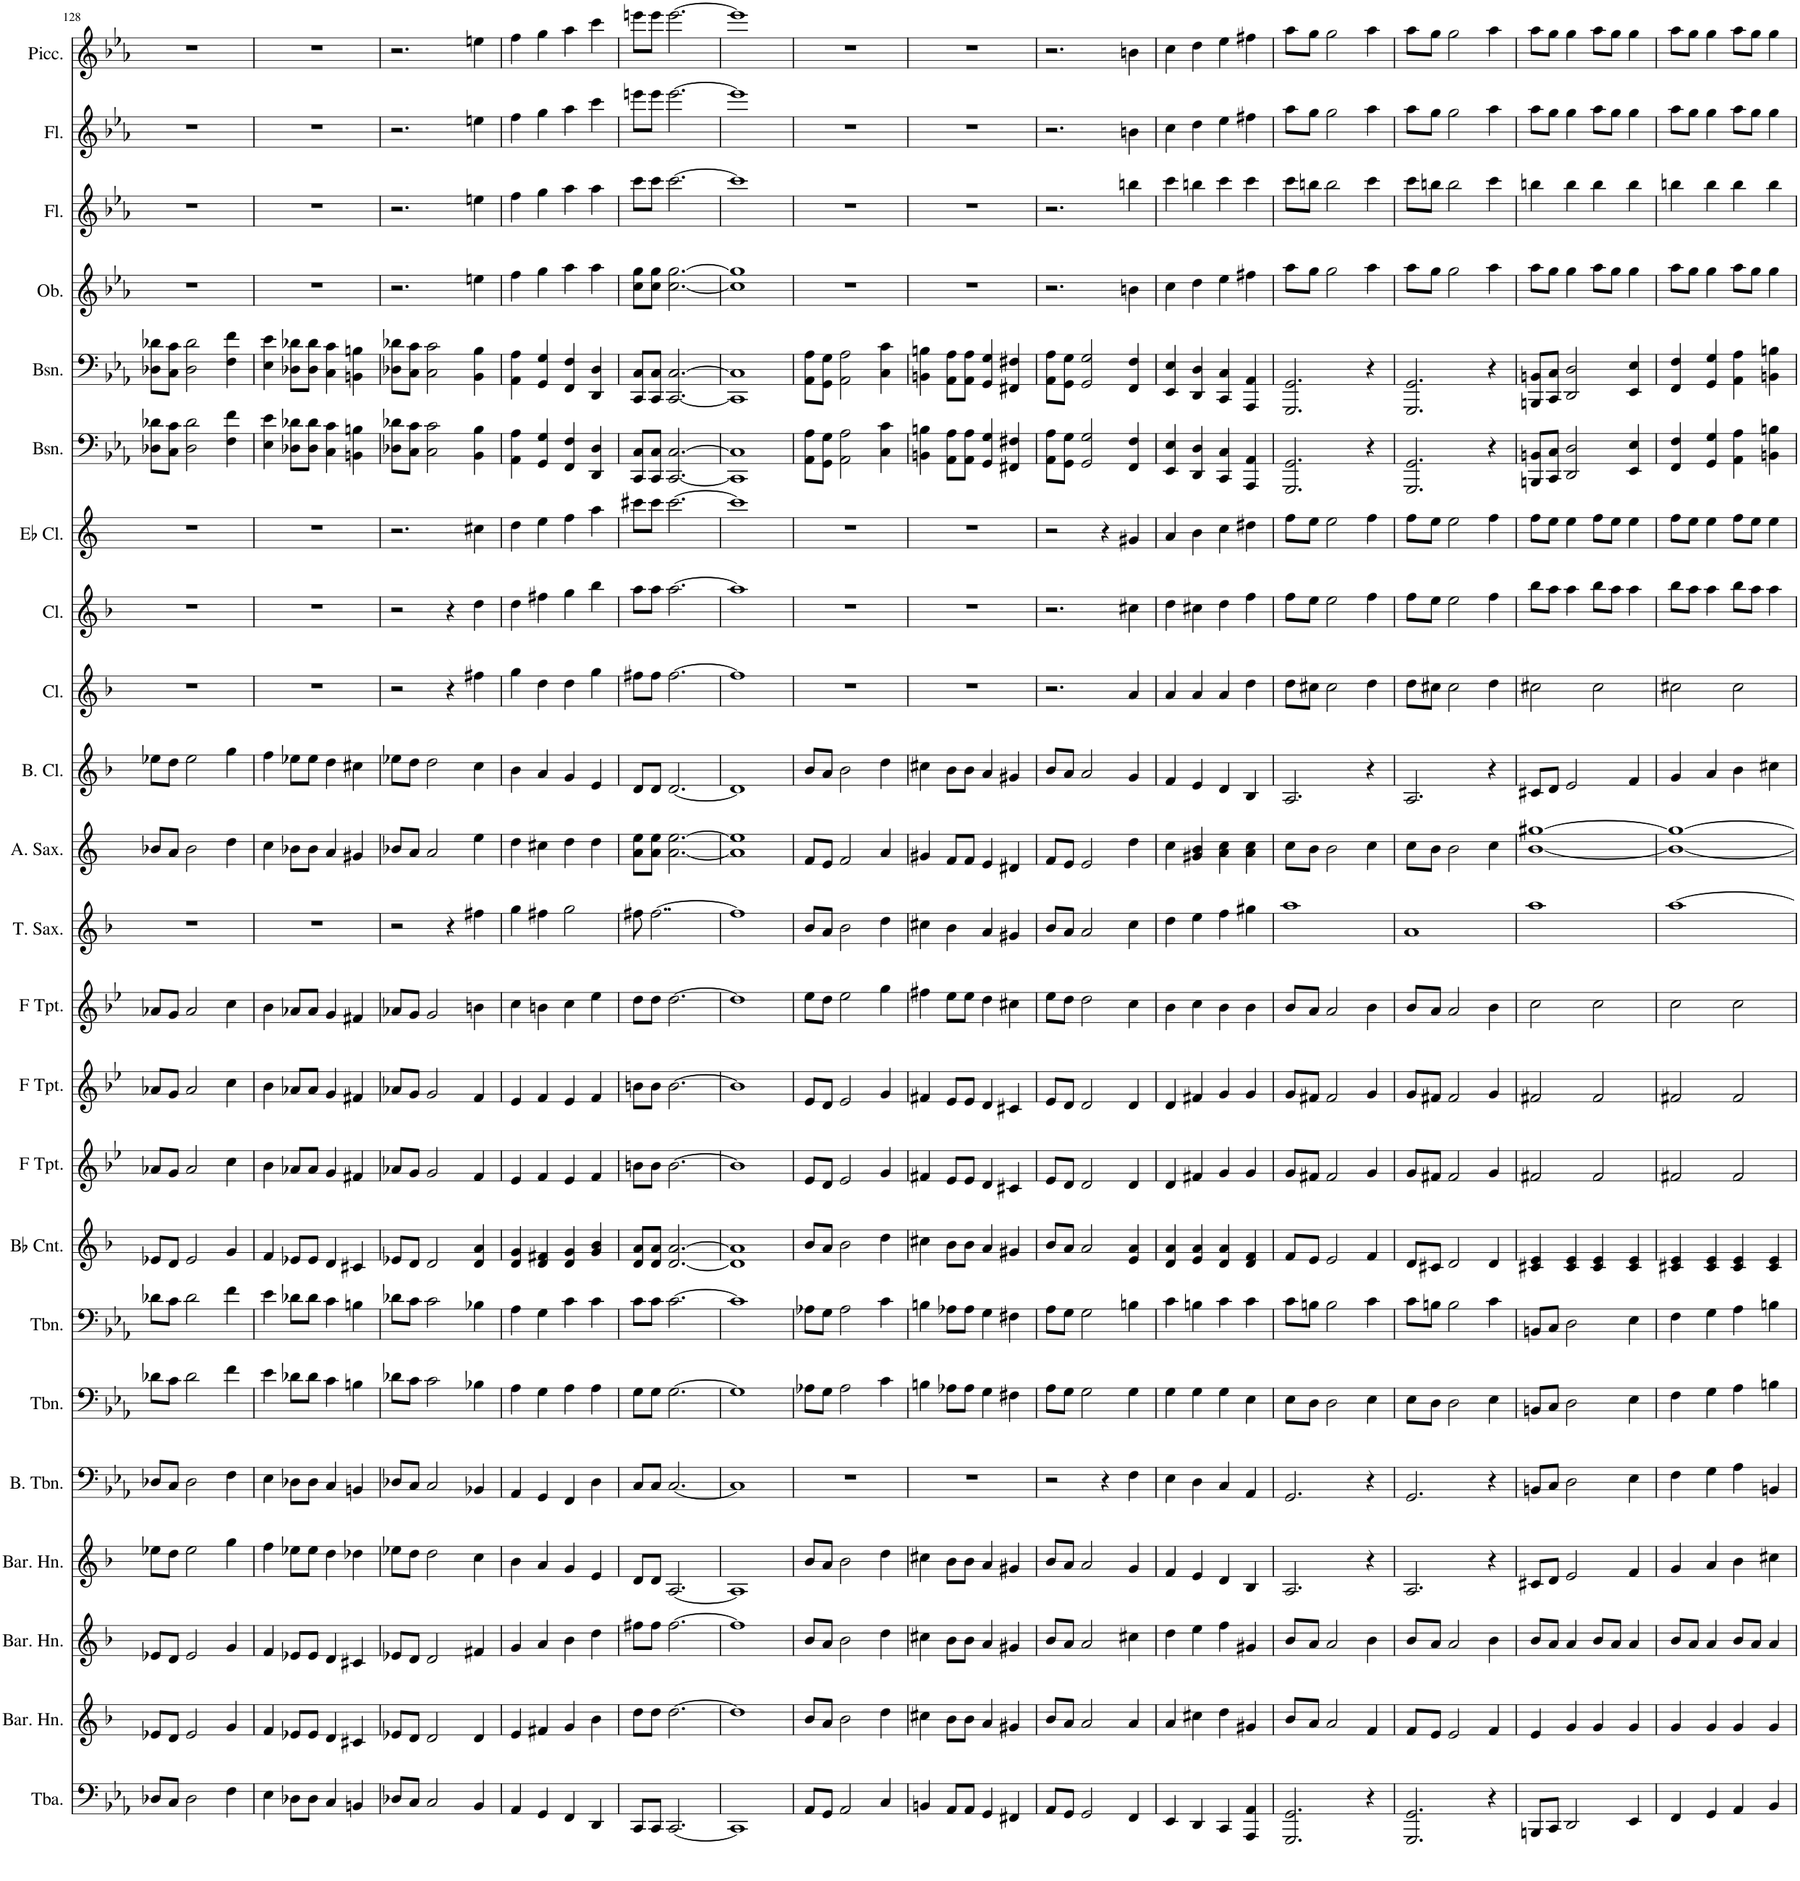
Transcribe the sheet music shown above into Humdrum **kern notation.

**kern	**kern	**kern	**kern	**kern	**kern	**kern	**kern	**kern	**kern	**kern	**kern	**kern	**kern	**kern	**kern	**kern	**kern	**kern	**kern	**kern	**kern	**kern
*part23	*part22	*part21	*part20	*part19	*part18	*part17	*part16	*part15	*part14	*part13	*part12	*part11	*part10	*part9	*part8	*part7	*part6	*part5	*part4	*part3	*part2	*part1
*staff23	*staff22	*staff21	*staff20	*staff19	*staff18	*staff17	*staff16	*staff15	*staff14	*staff13	*staff12	*staff11	*staff10	*staff9	*staff8	*staff7	*staff6	*staff5	*staff4	*staff3	*staff2	*staff1
*I"Tuba	*I"Baritone Horn stem 4	*I"Baritone Horn stem 3	*I"Baritone Horn stem 2	*I"Bass Trombone	*I"Trombone	*I"Trombone	*I"Bb Cornet	*I"F Trumpet	*I"F Trumpet	*I"F Trumpet	*I"Tenor Saxophone	*I"Alto Saxophone	*I"Bass Clarinet	*I"Clarinet	*I"Clarinet	*I"Eb Clarinet	*I"Bassoon	*I"Bassoon	*I"Oboe	*I"Flute	*I"Flute	*I"Piccolo
*I'Tba.	*I'Bar. Hn.	*I'Bar. Hn.	*I'Bar. Hn.	*I'B. Tbn.	*I'Tbn.	*I'Tbn.	*I'Bb Cnt.	*I'F Tpt.	*I'F Tpt.	*I'F Tpt.	*I'T. Sax.	*I'A. Sax.	*I'B. Cl.	*I'Cl.	*I'Cl.	*I'Eb Cl.	*I'Bsn.	*I'Bsn.	*I'Ob.	*I'Fl.	*I'Fl.	*I'Picc.
!!LO:PB:g=z
*clefF4	*clefG2	*clefG2	*clefG2	*clefF4	*clefF4	*clefF4	*clefG2	*clefG2	*clefG2	*clefG2	*clefG2	*clefG2	*clefG2	*clefG2	*clefG2	*clefG2	*clefF4	*clefF4	*clefG2	*clefG2	*clefG2	*clefG2
*	*Trd8c14	*Trd8c14	*Trd8c14	*	*	*	*Trd1c2	*Trd-3c-5	*Trd-3c-5	*Trd-3c-5	*Trd8c14	*Trd5c9	*Trd8c14	*Trd1c2	*Trd1c2	*Trd-2c-3	*	*	*	*	*	*Trd-7c-12
*k[b-e-a-]	*k[b-]	*k[b-]	*k[b-]	*k[b-e-a-]	*k[b-e-a-]	*k[b-e-a-]	*k[b-]	*k[b-e-]	*k[b-e-]	*k[b-e-]	*k[b-]	*k[]	*k[b-]	*k[b-]	*k[b-]	*k[]	*k[b-e-a-]	*k[b-e-a-]	*k[b-e-a-]	*k[b-e-a-]	*k[b-e-a-]	*k[b-e-a-]
*M2/2	*M2/2	*M2/2	*M2/2	*M2/2	*M2/2	*M2/2	*M2/2	*M2/2	*M2/2	*M2/2	*M2/2	*M2/2	*M2/2	*M2/2	*M2/2	*M2/2	*M2/2	*M2/2	*M2/2	*M2/2	*M2/2	*M2/2
*met(c|)	*met(c|)	*met(c|)	*met(c|)	*met(c|)	*met(c|)	*met(c|)	*met(c|)	*met(c|)	*met(c|)	*met(c|)	*met(c|)	*met(c|)	*met(c|)	*met(c|)	*met(c|)	*met(c|)	*met(c|)	*met(c|)	*met(c|)	*met(c|)	*met(c|)	*met(c|)
=128	=128	=128	=128	=128	=128	=128	=128	=128	=128	=128	=128	=128	=128	=128	=128	=128	=128	=128	=128	=128	=128	=128
8D-X/L	8e-X/L	8e-X/L	8ee-X\L	8D-X/L	8d-X\L	8d-X\L	8e-X/L	8a-X/L	8a-X/L	8a-X/L	1r	8b-X/L	8ee-X\L	1r	1r	1r	8D-X\ 8d-X\L	8D-X\ 8d-X\L	1r	1r	1r	1r
8C/J	8d/J	8d/J	8dd\J	8C/J	8c\J	8c\J	8d/J	8g/J	8g/J	8g/J	.	8a/J	8dd\J	.	.	.	8C\ 8c\J	8C\ 8c\J	.	.	.	.
2D-\	2e-/	2e-/	2ee-\	2D-\	2d-\	2d-\	2e-/	2a-/	2a-/	2a-/	.	2b-\	2ee-\	.	.	.	2D-\ 2d-\	2D-\ 2d-\	.	.	.	.
4F\	4g/	4g/	4gg\	4F\	4f\	4f\	4g/	4cc\	4cc\	4cc\	.	4dd\	4gg\	.	.	.	4F\ 4f\	4F\ 4f\	.	.	.	.
=129	=129	=129	=129	=129	=129	=129	=129	=129	=129	=129	=129	=129	=129	=129	=129	=129	=129	=129	=129	=129	=129	=129
4E-\	4f/	4f/	4ff\	4E-\	4e-\	4e-\	4f/	4b-\	4b-\	4b-\	1r	4cc\	4ff\	1r	1r	1r	4E-\ 4e-\	4E-\ 4e-\	1r	1r	1r	1r
8D-X\L	8e-X/L	8e-X/L	8ee-X\L	8D-X\L	8d-X\L	8d-X\L	8e-X/L	8a-X/L	8a-X/L	8a-X/L	.	8b-X\L	8ee-X\L	.	.	.	8D-X\ 8d-X\L	8D-X\ 8d-X\L	.	.	.	.
8D-\J	8e-/J	8e-/J	8ee-\J	8D-\J	8d-\J	8d-\J	8e-/J	8a-/J	8a-/J	8a-/J	.	8b-\J	8ee-\J	.	.	.	8D-\ 8d-\J	8D-\ 8d-\J	.	.	.	.
4C/	4d/	4d/	4dd\	4C/	4c\	4c\	4d/	4g/	4g/	4g/	.	4a/	4dd\	.	.	.	4C\ 4c\	4C\ 4c\	.	.	.	.
4BBn/	4c#X/	4c#X/	4dd-X\	4BBn/	4Bn\	4Bn\	4c#X/	4f#X/	4f#X/	4f#X/	.	4g#X/	4cc#X\	.	.	.	4BBn\ 4Bn\	4BBn\ 4Bn\	.	.	.	.
=130	=130	=130	=130	=130	=130	=130	=130	=130	=130	=130	=130	=130	=130	=130	=130	=130	=130	=130	=130	=130	=130	=130
8D-X/L	8e-X/L	8e-X/L	8ee-X\L	8D-X/L	8d-X\L	8d-X\L	8e-X/L	8a-X/L	8a-X/L	8a-X/L	2r	8b-X/L	8ee-X\L	2r	2r	2.r	8D-X\ 8d-X\L	8D-X\ 8d-X\L	2.r	2.r	2.r	2.r
8C/J	8d/J	8d/J	8dd\J	8C/J	8c\J	8c\J	8d/J	8g/J	8g/J	8g/J	.	8a/J	8dd\J	.	.	.	8C\ 8c\J	8C\ 8c\J	.	.	.	.
2C/	2d/	2d/	2dd\	2C/	2c\	2c\	2d/	2g/	2g/	2g/	.	2a/	2dd\	.	.	.	2C\ 2c\	2C\ 2c\	.	.	.	.
.	.	.	.	.	.	.	.	.	.	.	4r	.	.	4r	4r	.	.	.	.	.	.	.
4BB-/	4d/	4f#X/	4cc\	4BB-X/	4B-X\	4B-X\	4d/ 4a/	4f/	4f/	4bn\	4ff#X\	4ee\	4cc\	4ff#X\	4dd\	4cc#X\	4BB-\ 4B-\	4BB-\ 4B-\	4een\	4een\	4een\	4een\
=131	=131	=131	=131	=131	=131	=131	=131	=131	=131	=131	=131	=131	=131	=131	=131	=131	=131	=131	=131	=131	=131	=131
4AA-/	4e/	4g/	4b-\	4AA-/	4A-\	4A-\	4d/ 4g/	4e-/	4e-/	4cc\	4gg\	4dd\	4b-\	4gg\	4dd\	4dd\	4AA-\ 4A-\	4AA-\ 4A-\	4ff\	4ff\	4ff\	4ff\
4GG/	4f#X/	4a/	4a/	4GG/	4G\	4G\	4d/ 4f#X/	4f/	4f/	4bn\	4ff#X\	4cc#X\	4a/	4dd\	4ff#X\	4ee\	4GG/ 4G/	4GG/ 4G/	4gg\	4gg\	4gg\	4gg\
4FF/	4g/	4b-\	4g/	4FF/	4A-\	4c\	4d/ 4g/	4e-/	4e-/	4cc\	2gg\	4dd\	4g/	4dd\	4gg\	4ff\	4FF/ 4F/	4FF/ 4F/	4aa-\	4aa-\	4aa-\	4aa-\
4DD/	4b-\	4dd\	4e/	4D\	4A-\	4c\	4g/ 4b-/	4f/	4f/	4ee-\	.	4dd\	4e/	4gg\	4bb-\	4aa\	4DD/ 4D/	4DD/ 4D/	4aa-\	4aa-\	4ccc\	4ccc\
=132	=132	=132	=132	=132	=132	=132	=132	=132	=132	=132	=132	=132	=132	=132	=132	=132	=132	=132	=132	=132	=132	=132
8CC/L	8dd\L	8ff#X\L	8d/L	8C/L	8G\L	8c\L	8d/ 8a/L	8bn\L	8bn\L	8dd\L	8ff#X\	8a\ 8ee\L	8d/L	8ff#X\L	8aa\L	8ccc#X\L	8CC/ 8C/L	8CC/ 8C/L	8cc\ 8gg\L	8ccc\L	8eeen\L	8eeen\L
8CC/J	8dd\J	8ff#\J	8d/J	8C/J	8G\J	8c\J	8d/ 8a/J	8b\J	8b\J	8dd\J	[2..ff#\	8a\ 8ee\J	8d/J	8ff#\J	8aa\J	8ccc#\J	8CC/ 8C/J	8CC/ 8C/J	8cc\ 8gg\J	8ccc\J	8eee\J	8eee\J
[2.CC/	[2.dd\	[2.ff#\	[2.A/	[2.C/	[2.G\	[2.c\	[2.d/ [2.a/	[2.b\	[2.b\	[2.dd\	.	[2.a\ [2.ee\	[2.d/	[2.ff#\	[2.aa\	[2.ccc#\	[2.CC/ [2.C/	[2.CC/ [2.C/	[2.cc\ [2.gg\	[2.ccc\	[2.eee\	[2.eee\
=133	=133	=133	=133	=133	=133	=133	=133	=133	=133	=133	=133	=133	=133	=133	=133	=133	=133	=133	=133	=133	=133	=133
1CC]	1dd]	1ff#]	1A]	1C]	1G]	1c]	1d] 1a]	1b]	1b]	1dd]	1ff#]	1a] 1ee]	1d]	1ff#]	1aa]	1ccc#]	1CC] 1C]	1CC] 1C]	1cc] 1gg]	1ccc]	1eee]	1eee]
=134	=134	=134	=134	=134	=134	=134	=134	=134	=134	=134	=134	=134	=134	=134	=134	=134	=134	=134	=134	=134	=134	=134
8AA-/L	8b-/L	8b-/L	8b-/L	1r	8A-X\L	8A-X\L	8b-/L	8e-/L	8e-/L	8ee-\L	8b-/L	8f/L	8b-/L	1r	1r	1r	8AA-\ 8A-\L	8AA-\ 8A-\L	1r	1r	1r	1r
8GG/J	8a/J	8a/J	8a/J	.	8G\J	8G\J	8a/J	8d/J	8d/J	8dd\J	8a/J	8e/J	8a/J	.	.	.	8GG\ 8G\J	8GG\ 8G\J	.	.	.	.
2AA-/	2b-\	2b-\	2b-\	.	2A-\	2A-\	2b-\	2e-/	2e-/	2ee-\	2b-\	2f/	2b-\	.	.	.	2AA-\ 2A-\	2AA-\ 2A-\	.	.	.	.
4C/	4dd\	4dd\	4dd\	.	4c\	4c\	4dd\	4g/	4g/	4gg\	4dd\	4a/	4dd\	.	.	.	4C\ 4c\	4C\ 4c\	.	.	.	.
=135	=135	=135	=135	=135	=135	=135	=135	=135	=135	=135	=135	=135	=135	=135	=135	=135	=135	=135	=135	=135	=135	=135
4BBn/	4cc#X\	4cc#X\	4cc#X\	1r	4Bn\	4Bn\	4cc#X\	4f#X/	4f#X/	4ff#X\	4cc#X\	4g#X/	4cc#X\	1r	1r	1r	4BBn\ 4Bn\	4BBn\ 4Bn\	1r	1r	1r	1r
8AA-/L	8b-\L	8b-\L	8b-\L	.	8A-X\L	8A-X\L	8b-\L	8e-/L	8e-/L	8ee-\L	4b-\	8f/L	8b-\L	.	.	.	8AA-\ 8A-\L	8AA-\ 8A-\L	.	.	.	.
8AA-/J	8b-\J	8b-\J	8b-\J	.	8A-\J	8A-\J	8b-\J	8e-/J	8e-/J	8ee-\J	.	8f/J	8b-\J	.	.	.	8AA-\ 8A-\J	8AA-\ 8A-\J	.	.	.	.
4GG/	4a/	4a/	4a/	.	4G\	4G\	4a/	4d/	4d/	4dd\	4a/	4e/	4a/	.	.	.	4GG/ 4G/	4GG/ 4G/	.	.	.	.
4FF#X/	4g#X/	4g#X/	4g#X/	.	4F#X\	4F#X\	4g#X/	4c#X/	4c#X/	4cc#X\	4g#X/	4d#X/	4g#X/	.	.	.	4FF#X/ 4F#X/	4FF#X/ 4F#X/	.	.	.	.
=136	=136	=136	=136	=136	=136	=136	=136	=136	=136	=136	=136	=136	=136	=136	=136	=136	=136	=136	=136	=136	=136	=136
8AA-/L	8b-/L	8b-/L	8b-/L	2r	8A-\L	8A-\L	8b-/L	8e-/L	8e-/L	8ee-\L	8b-/L	8f/L	8b-/L	2.r	2.r	2r	8AA-\ 8A-\L	8AA-\ 8A-\L	2.r	2.r	2.r	2.r
8GG/J	8a/J	8a/J	8a/J	.	8G\J	8G\J	8a/J	8d/J	8d/J	8dd\J	8a/J	8e/J	8a/J	.	.	.	8GG\ 8G\J	8GG\ 8G\J	.	.	.	.
2GG/	2a/	2a/	2a/	.	2G\	2G\	2a/	2d/	2d/	2dd\	2a/	2e/	2a/	.	.	.	2GG/ 2G/	2GG/ 2G/	.	.	.	.
.	.	.	.	4r	.	.	.	.	.	.	.	.	.	.	.	4r	.	.	.	.	.	.
4FF/	4a/	4cc#X\	4g/	4F\	4G\	4Bn\	4e/ 4a/	4d/	4d/	4cc\	4cc\	4dd\	4g/	4a/	4cc#X\	4g#X/	4FF/ 4F/	4FF/ 4F/	4bn\	4bbn\	4bn\	4bn\
=137	=137	=137	=137	=137	=137	=137	=137	=137	=137	=137	=137	=137	=137	=137	=137	=137	=137	=137	=137	=137	=137	=137
4EE-/	4a/	4dd\	4f/	4E-\	4G\	4c\	4d/ 4a/	4d/	4d/	4b-\	4dd\	4cc\	4f/	4a/	4dd\	4a/	4EE-/ 4E-/	4EE-/ 4E-/	4cc\	4ccc\	4cc\	4cc\
4DD/	4cc#X\	4ee\	4e/	4D\	4G\	4Bn\	4e/ 4a/	4f#X/	4f#X/	4cc\	4ee\	4g#X/ 4b/	4e/	4a/	4cc#X\	4b\	4DD/ 4D/	4DD/ 4D/	4dd\	4bbn\	4dd\	4dd\
4CC/	4dd\	4ff\	4d/	4C/	4G\	4c\	4d/ 4a/	4g/	4g/	4b-\	4ff\	4a\ 4cc\	4d/	4a/	4dd\	4cc\	4CC/ 4C/	4CC/ 4C/	4ee-\	4ccc\	4ee-\	4ee-\
4AAA-/ 4AA-/	4g#X/	4g#X/	4B-/	4AA-/	4E-\	4c\	4d/ 4f/	4g/	4g/	4b-\	4gg#X\	4a\ 4cc\	4B-/	4dd\	4ff\	4dd#X\	4AAA-/ 4AA-/	4AAA-/ 4AA-/	4ff#X\	4ccc\	4ff#X\	4ff#X\
=138	=138	=138	=138	=138	=138	=138	=138	=138	=138	=138	=138	=138	=138	=138	=138	=138	=138	=138	=138	=138	=138	=138
2.GGG/ 2.GG/	8b-/L	8b-/L	2.A/	2.GG/	8E-\L	8c\L	8f/L	8g/L	8g/L	8b-/L	1aa	8cc\L	2.A/	8dd\L	8ff\L	8ff\L	2.GGG/ 2.GG/	2.GGG/ 2.GG/	8aa-\L	8ccc\L	8aa-\L	8aa-\L
.	8a/J	8a/J	.	.	8D\J	8Bn\J	8e/J	8f#X/J	8f#X/J	8a/J	.	8b\J	.	8cc#X\J	8ee\J	8ee\J	.	.	8gg\J	8bbn\J	8gg\J	8gg\J
.	2a/	2a/	.	.	2D\	2B\	2e/	2f#/	2f#/	2a/	.	2b\	.	2cc#\	2ee\	2ee\	.	.	2gg\	2bb\	2gg\	2gg\
4r	4f/	4b-\	4r	4r	4E-\	4c\	4f/	4g/	4g/	4b-\	.	4cc\	4r	4dd\	4ff\	4ff\	4r	4r	4aa-\	4ccc\	4aa-\	4aa-\
=139	=139	=139	=139	=139	=139	=139	=139	=139	=139	=139	=139	=139	=139	=139	=139	=139	=139	=139	=139	=139	=139	=139
2.GGG/ 2.GG/	8f/L	8b-/L	2.A/	2.GG/	8E-\L	8c\L	8d/L	8g/L	8g/L	8b-/L	1a	8cc\L	2.A/	8dd\L	8ff\L	8ff\L	2.GGG/ 2.GG/	2.GGG/ 2.GG/	8aa-\L	8ccc\L	8aa-\L	8aa-\L
.	8e/J	8a/J	.	.	8D\J	8Bn\J	8c#X/J	8f#X/J	8f#X/J	8a/J	.	8b\J	.	8cc#X\J	8ee\J	8ee\J	.	.	8gg\J	8bbn\J	8gg\J	8gg\J
.	2e/	2a/	.	.	2D\	2B\	2d/	2f#/	2f#/	2a/	.	2b\	.	2cc#\	2ee\	2ee\	.	.	2gg\	2bb\	2gg\	2gg\
4r	4f/	4b-\	4r	4r	4E-\	4c\	4d/	4g/	4g/	4b-\	.	4cc\	4r	4dd\	4ff\	4ff\	4r	4r	4aa-\	4ccc\	4aa-\	4aa-\
=140	=140	=140	=140	=140	=140	=140	=140	=140	=140	=140	=140	=140	=140	=140	=140	=140	=140	=140	=140	=140	=140	=140
8BBBn/L	4e/	8b-/L	8c#X/L	8BBn/L	8BBn/L	8BBn/L	4c#X/ 4e/	2f#X/	2f#X/	2cc\	1aa	[1b [1gg#X	8c#X/L	2cc#X\	8bb-\L	8ff\L	8BBBn/ 8BBn/L	8BBBn/ 8BBn/L	8aa-\L	4bbn\	8aa-\L	8aa-\L
8CC/J	.	8a/J	8d/J	8C/J	8C/J	8C/J	.	.	.	.	.	.	8d/J	.	8aa\J	8ee\J	8CC/ 8C/J	8CC/ 8C/J	8gg\J	.	8gg\J	8gg\J
2DD/	4g/	4a/	2e/	2D\	2D\	2D\	4c#/ 4e/	.	.	.	.	.	2e/	.	4aa\	4ee\	2DD/ 2D/	2DD/ 2D/	4gg\	4bb\	4gg\	4gg\
.	4g/	8b-/L	.	.	.	.	4c#/ 4e/	2f#/	2f#/	2cc\	.	.	.	2cc#\	8bb-\L	8ff\L	.	.	8aa-\L	4bb\	8aa-\L	8aa-\L
.	.	8a/J	.	.	.	.	.	.	.	.	.	.	.	.	8aa\J	8ee\J	.	.	8gg\J	.	8gg\J	8gg\J
4EE-/	4g/	4a/	4f/	4E-\	4E-\	4E-\	4c#/ 4e/	.	.	.	.	.	4f/	.	4aa\	4ee\	4EE-/ 4E-/	4EE-/ 4E-/	4gg\	4bb\	4gg\	4gg\
=141	=141	=141	=141	=141	=141	=141	=141	=141	=141	=141	=141	=141	=141	=141	=141	=141	=141	=141	=141	=141	=141	=141
4FF/	4g/	8b-/L	4g/	4F\	4F\	4F\	4c#X/ 4e/	2f#X/	2f#X/	2cc\	[1aa	1b_ 1gg#_	4g/	2cc#X\	8bb-\L	8ff\L	4FF/ 4F/	4FF/ 4F/	8aa-\L	4bbn\	8aa-\L	8aa-\L
.	.	8a/J	.	.	.	.	.	.	.	.	.	.	.	.	8aa\J	8ee\J	.	.	8gg\J	.	8gg\J	8gg\J
4GG/	4g/	4a/	4a/	4G\	4G\	4G\	4c#/ 4e/	.	.	.	.	.	4a/	.	4aa\	4ee\	4GG/ 4G/	4GG/ 4G/	4gg\	4bb\	4gg\	4gg\
4AA-/	4g/	8b-/L	4b-\	4A-\	4A-\	4A-\	4c#/ 4e/	2f#/	2f#/	2cc\	.	.	4b-\	2cc#\	8bb-\L	8ff\L	4AA-\ 4A-\	4AA-\ 4A-\	8aa-\L	4bb\	8aa-\L	8aa-\L
.	.	8a/J	.	.	.	.	.	.	.	.	.	.	.	.	8aa\J	8ee\J	.	.	8gg\J	.	8gg\J	8gg\J
4BB-/	4g/	4a/	4cc#X\	4BBn/	4Bn\	4Bn\	4c#/ 4e/	.	.	.	.	.	4cc#X\	.	4aa\	4ee\	4BBn\ 4Bn\	4BBn\ 4Bn\	4gg\	4bb\	4gg\	4gg\
=	=	=	=	=	=	=	=	=	=	=	=	=	=	=	=	=	=	=	=	=	=	=
*-	*-	*-	*-	*-	*-	*-	*-	*-	*-	*-	*-	*-	*-	*-	*-	*-	*-	*-	*-	*-	*-	*-
